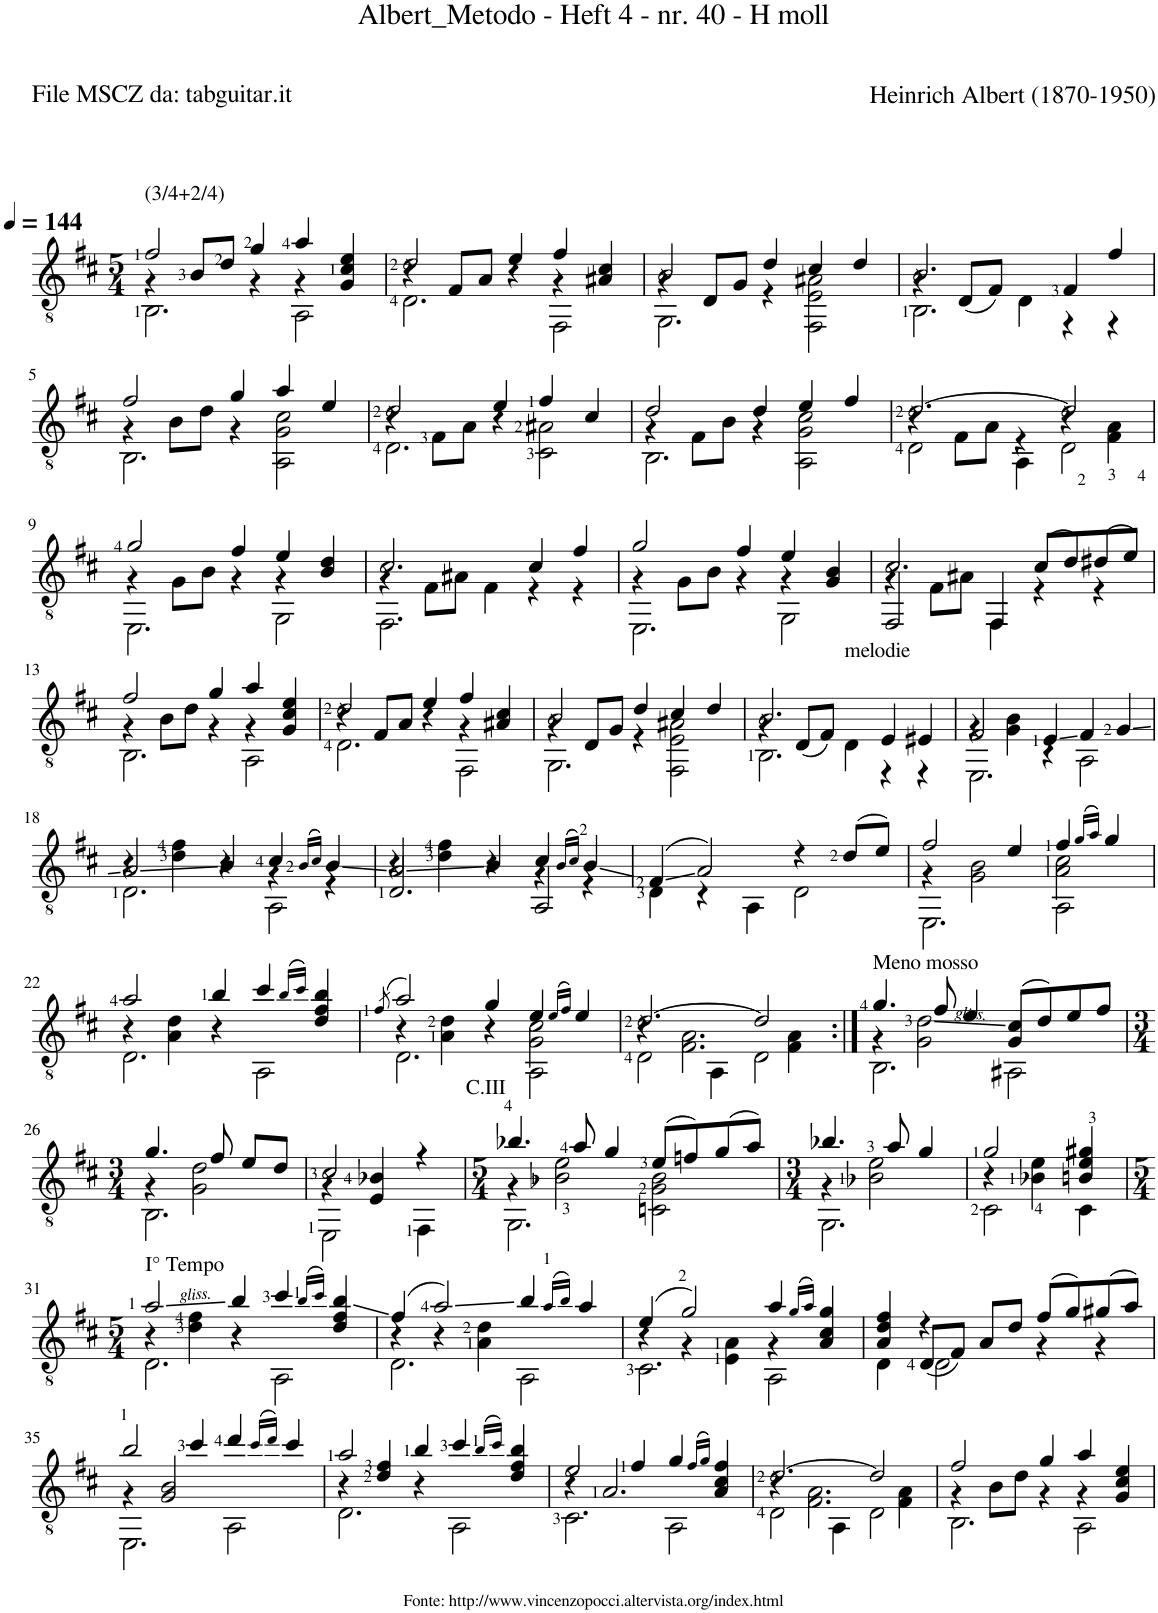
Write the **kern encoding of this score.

**kern
*part1
*staff1
*I"Guitar
*I'Guit.
*clefGv2
*k[f#c#]
*M5/4
*MM144
=1
*^
*	*^
!LO:TX:a:t=(3/4+2/4)	!	!
2f#/	4r	2.BB\
.	8B/L	.
.	8d/J	.
4g/	4r	.
4a/	4r	2AA\
4G/ 4c#/ 4e/	4ryy	.
=2	=2	=2
2d/	4r	2.D\
.	8F#/L	.
.	8A/J	.
4e/	4r	.
4f#/	4r	2FF#\
4A#X/ 4c#/	4ryy	.
=3	=3	=3
2B/	4r	2.GG\
.	8D/L	.
.	8G/J	.
4d/	4r	.
4c#/	2ryy	2FF#\ 2E\ 2A#X\
4d/	.	.
=4	=4	=4
2.B/	4r	2.BB\
.	(8D/L	.
.	8F#/J)	.
.	4D\	.
4F#/	2ryy	4r
4f#/	.	4r
!!LO:LB:g=z	!!	!!
=5	=5	=5
2f#/	4r	2.BB\
.	8B\L	.
.	8d\J	.
4g/	4r	.
4a/	2ryy	2AA\ 2G\ 2c#\
4e/	.	.
=6	=6	=6
2d/	4r	2.D\
.	8F#\L	.
.	8A\J	.
4e/	4r	.
4f#/	2ryy	2C#\ 2A#X\
4c#/	.	.
=7	=7	=7
2d/	4r	2.BB\
.	8F#\L	.
.	8B\J	.
4d/	4r	.
4e/	2ryy	2AA\ 2G\ 2c#\
4f#/	.	.
=8	=8	=8
[2.d/	4r	2D\
.	8F#\L	.
.	8A\J	.
.	4r	4AA\
2d/]	4r	2D\
.	4F#\ 4A\	.
!!LO:LB:g=z	!!	!!
=9	=9	=9
2g/	4r	2.EE\
.	8G\L	.
.	8B\J	.
4f#/	4r	.
4e/	4r	2GG\
4B/ 4d/	4ryy	.
=10	=10	=10
2.c#/	4r	2.FF#\
.	8F#\L	.
.	8A#X\J	.
.	4F#\	.
4c#/	4r	2ryy
4f#/	4r	.
=11	=11	=11
2g/	4r	2.EE\
.	8G\L	.
.	8B\J	.
4f#/	4r	.
4e/	4r	2GG\
4G/ 4B/	4ryy	.
=12	=12	=12
2.c#/	4r	2FF#/
.	8F#\L	.
.	8A#X\J	.
.	4FF#\	4FF#/
(8c#/L	4r	2ryy
8d/)	.	.
(8d#X/	4r	.
8e/J)	.	.
!!LO:LB:g=z	!!	!!
=13	=13	=13
2f#/	4r	2.BB\
.	8B\L	.
.	8d\J	.
4g/	4r	.
4a/	4r	2AA\
4G/ 4c#/ 4e/	4ryy	.
=14	=14	=14
2d/	4r	2.D\
.	8F#/L	.
.	8A/J	.
4e/	4r	.
4f#/	4r	2FF#\
4A#X/ 4c#/	4ryy	.
=15	=15	=15
2B/	4r	2.GG\
.	8D/L	.
.	8G/J	.
4d/	4r	.
4c#/	2ryy	2FF#\ 2E\ 2A#X\
4d/	.	.
=16	=16	=16
2.B/	4r	2.BB\
.	(8D/L	.
.	8F#/J)	.
!	!LO:TX:a:t=melodie	!
.	4D\	.
4E/	2ryy	4r
4E#X/	.	4r
=17	=17	=17
2F#/	4r	2.EE\
.	4G\ 4B\	.
4E/	4r	.
4F#/	2ryy	2AA\
4G/	.	.
!!LO:LB:g=z	!!	!!
=18	=18	=18
2A/	4r	2.D\
.	4d\ 4f#\	.
4B/	4r	.
4c#/	4r	2AA\
(16qB/LL	.	.
16qc#/JJ)	.	.
4B/	4r	.
=19	=19	=19
2A/	4r	2.D/
.	4d\ 4f#\	.
4B/	4r	.
4c#/	4r	2AA/
(16qB/LL	.	.
16qc#/JJ)	.	.
4B/	4r	.
*	*v	*v
=20	=20
(4F#/	4D\
2A/)	4r
.	4AA\
4r	2D\
(8d/L	.
8e/J)	.
=21	=21
*	*^
2f#/	4r	2.EE\
.	2G\ 2B\	.
4e/	.	.
4f#/	2A\ 2c#\	2AA\
(16qg/LL	.	.
16qa/JJ)	.	.
4g/	.	.
!!LO:LB:g=z	!!	!!
=22	=22	=22
2a/	4r	2.D\
.	4A\ 4d\	.
4b/	4r	.
4cc#/	2ryy	2AA\
(16qb/LL	.	.
16qcc#/JJ)	.	.
4d/ 4f#/ 4b/	.	.
=23	=23	=23
(8qf#/	.	.
2a/)	4r	2.D\
.	4A\ 4d\	.
4g/	4r	.
4e/	2G\ 2c#\	2AA\
(16qe/LL	.	.
16qf#/JJ)	.	.
4e/	.	.
=24	=24	=24
[2.d/	4r	2D\
.	2.F#\ 2.A\	.
.	.	4AA\
2d/]	.	2D\
.	4F#\ 4A\	.
=25:|!	=25:|!	=25:|!
!LO:TX:a:t=Meno mosso	!	!
4.g/	4r	2.BB\
.	2G\ 2d\	.
8f#/	.	.
4e/	.	.
(8G/ 8c#/L	2ryy	2AA#X\
8d/)	.	.
8e/	.	.
8f#/J	.	.
!!LO:LB:g=z	!!	!!
=26	=26	=26
*M3/4	*	*
4.g/	4r	2.BB\
.	2G\ 2d\	.
8f#/	.	.
8e/L	.	.
8d/J	.	.
=27	=27	=27
2c#/	4r	2EE\
.	4E/ 4B-X/	.
4r	4ryy	4FF#\
=28	=28	=28
*M5/4	*	*
!LO:TX:a:t=C.III	!	!
4.b-X/	4r	2.GG\
.	2B-X\ 2e\	.
8a/	.	.
4g/	.	.
(8e/L	2Cn\ 2G\ 2B-\	2ryy
8fn/)	.	.
(8g/	.	.
8a/J)	.	.
=29	=29	=29
*M3/4	*	*
4.b-X/	4r	2.GG\
.	2B-X\ 2e\	.
8a/	.	.
4g/	.	.
=30	=30	=30
2g/	4r	2C#\
.	4B-X\ 4e\	.
4Bn/ 4e/ 4g#X/	4ryy	4C#\
!!LO:LB:g=z	!!	!!
=31	=31	=31
*M5/4	*	*
!LO:TX:a:t=I° Tempo	!	!
2a/	4r	2.D\
.	4d\ 4f#\	.
4b/	4r	.
4cc#/	2ryy	2AA\
(16qb/LL	.	.
16qcc#/JJ)	.	.
4d/ 4f#/ 4b/	.	.
=32	=32	=32
(4f#/	4r	2.D\
2a/)	4r	.
.	4A\ 4d\	.
4b/	2ryy	2AA\
(16qa/LL	.	.
16qb/JJ)	.	.
4a/	.	.
=33	=33	=33
(4e/	4r	2.C#\
2g/)	4r	.
.	4E\ 4A\	.
4a/	4r	2AA\
(16qg/LL	.	.
16qa/JJ)	.	.
4A/ 4c#/ 4g/	4ryy	.
=34	=34	=34
4A/ 4d/ 4f#/	4ryy	4D\
4r	(8D/L	2D\
.	8F#/J)	.
8A/L	4ryy	.
8d/J	.	.
(8f#/L	4r	2ryy
8g/)	.	.
(8g#X/	4r	.
8a/J)	.	.
!!LO:LB:g=z	!!	!!
=35	=35	=35
2b/	4r	2.EE\
.	2G/ 2B/	.
4cc#/	.	.
4dd/	2ryy	2AA\
(16qcc#/LL	.	.
16qdd/JJ)	.	.
4cc#/	.	.
=36	=36	=36
2a/	4r	2.D\
.	4d/ 4f#/	.
4b/	4r	.
4cc#/	2ryy	2AA\
(16qb/LL	.	.
16qcc#/JJ)	.	.
4d/ 4f#/ 4b/	.	.
=37	=37	=37
2e/	4r	2.C#\
.	2.A/	.
4f#/	.	.
4g/	.	2AA\
(16qf#/LL	.	.
16qg/JJ)	.	.
4A/ 4c#/ 4f#/	4ryy	.
=38	=38	=38
[2.d/	4r	2D\
.	2.F#\ 2.A\	.
.	.	4AA\
2d/]	.	2D\
.	4F#\ 4A\	.
=39	=39	=39
2f#/	4r	2.BB\
.	8B\L	.
.	8d\J	.
4g/	4r	.
4a/	4r	2AA\
4G/ 4c#/ 4e/	4ryy	.
*v	*v	*v
=
*-
